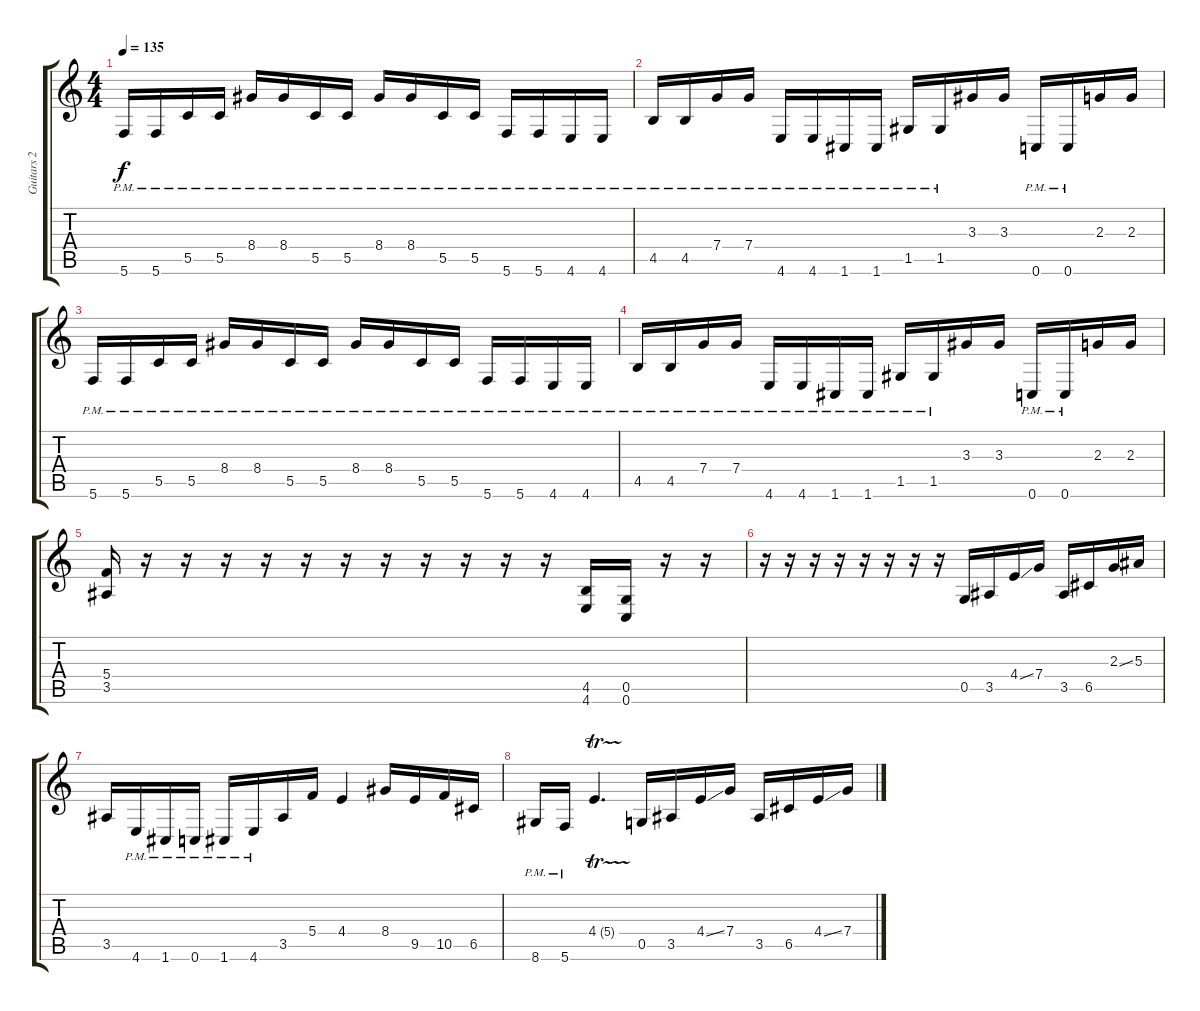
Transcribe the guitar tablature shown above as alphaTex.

\track ("Guitars 2" "Guitars 2") {instrument distortionguitar}
\staff {score tabs}
\tuning (D4 A3 F3 C3 G2 C2) {hide}
\ts (4 4)
\tempo 135
\clef g2
\ks c
5.6{pm}.16{dy f} 5.6{pm}.16 5.5{pm}.16 5.5{pm}.16 8.4{pm}.16 8.4{pm}.16 5.5{pm}.16 5.5{pm}.16 8.4{pm}.16 8.4{pm}.16 5.5{pm}.16 5.5{pm}.16 5.6{pm}.16 5.6{pm}.16 4.6{pm}.16 4.6{pm}.16 |
4.5{pm}.16 4.5{pm}.16 7.4{pm}.16 7.4{pm}.16 4.6{pm}.16 4.6{pm}.16 1.6{pm}.16 1.6{pm}.16 1.5{pm}.16 1.5{pm}.16 3.3.16 3.3.16 0.6{pm}.16 0.6{pm}.16 2.3.16 2.3.16 |
5.6{pm}.16 5.6{pm}.16 5.5{pm}.16 5.5{pm}.16 8.4{pm}.16 8.4{pm}.16 5.5{pm}.16 5.5{pm}.16 8.4{pm}.16 8.4{pm}.16 5.5{pm}.16 5.5{pm}.16 5.6{pm}.16 5.6{pm}.16 4.6{pm}.16 4.6{pm}.16 |
4.5{pm}.16 4.5{pm}.16 7.4{pm}.16 7.4{pm}.16 4.6{pm}.16 4.6{pm}.16 1.6{pm}.16 1.6{pm}.16 1.5{pm}.16 1.5{pm}.16 3.3.16 3.3.16 0.6{pm}.16 0.6{pm}.16 2.3.16 2.3.16 |
(5.4 3.5).16 r.16 r.16 r.16 r.16 r.16 r.16 r.16 r.16 r.16 r.16 r.16 (4.5 4.6).16 (0.5 0.6).16 r.16 r.16 |
r.16 r.16 r.16 r.16 r.16 r.16 r.16 r.16 0.5.16 3.5.16 4.4{ss}.16 7.4.16 3.5.16 6.5.16 2.3{ss}.16 5.3.16 |
3.5.16 4.6{pm}.16 1.6{pm}.16 0.6{pm}.16 1.6{pm}.16 4.6{pm}.16 3.5.16 5.4.16 4.4.4 8.4.16 9.5.16 10.5.16 6.5.16 |
8.6{pm}.16 5.6{pm}.16 4.4{tr (5 16)}.4{d} 0.5.16 3.5.16 4.4{ss}.16 7.4.16 3.5.16 6.5.16 4.4{ss}.16 7.4.16
